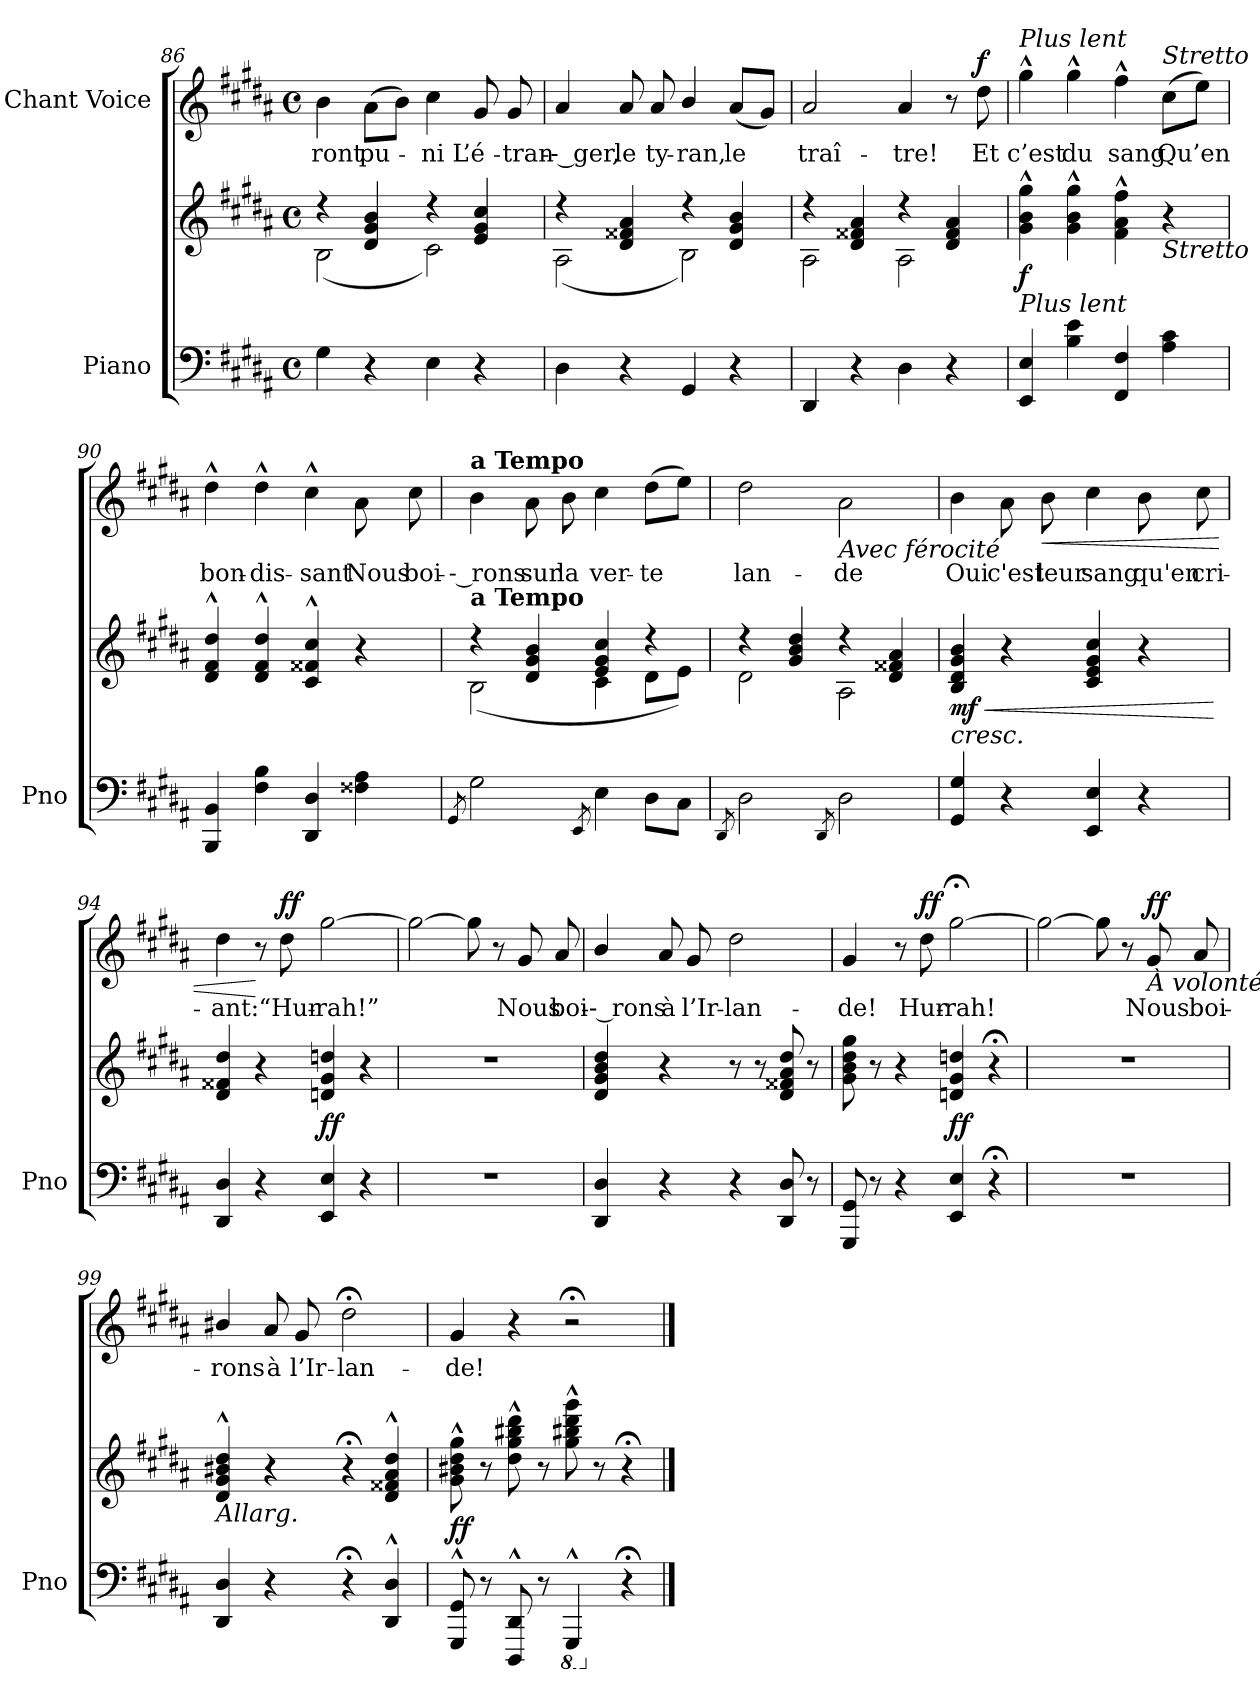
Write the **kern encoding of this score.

**kern	**kern	**dynam	**kern	**text	**dynam
*part2	*part2	*part2	*part1	*part1	*part1
*staff3	*staff2	*staff2/3	*staff1	*staff1	*staff1
*I"Piano	*	*	*I"Chant Voice	*	*
*I'Pno	*	*	*	*	*
*clefF4	*clefG2	*	*clefG2	*	*
*k[f#c#g#d#a#]	*k[f#c#g#d#a#]	*	*k[f#c#g#d#a#]	*	*
*M4/4	*M4/4	*	*M4/4	*	*
*met(c)	*met(c)	*	*met(c)	*	*
=86	=86	=86	=86	=86	=86
*	*^	*	*	*	*
!	!	!	!	!	!LO:LY:b	!
4G#\	4r	(2B\	.	4b\	-ront	.
!	!	!	!	!	!LO:LY:b	!
4r	4d#/ 4g#/ 4b/	.	.	(8a#\L	pu-	.
.	.	.	.	8b\J)	.	.
!	!	!	!	!	!LO:LY:b	!
4E\	4r	2c#\)	.	4cc#\	-ni	.
!	!	!	!	!	!LO:LY:b	!
4r	4e/ 4g#/ 4cc#/	.	.	8g#/	L’é-	.
!	!	!	!	!	!LO:LY:b	!
.	.	.	.	8g#/	-tran-	.
!!LO:LB:g=z
=87	=87	=87	=87	=87	=87	=87
!	!	!	!	!	!LO:LY:b	!
4D#\	4r	(2A#\	.	4a#/	-- ger,	.
!	!	!	!	!	!LO:LY:b	!
4r	4d#/ 4f##X/ 4a#/	.	.	8a#/	le	.
!	!	!	!	!	!LO:LY:b	!
.	.	.	.	8a#/	ty-	.
!	!	!	!	!	!LO:LY:b	!
4GG#/	4r	2B\)	.	4b/	-ran,	.
!	!	!	!	!	!LO:LY:b	!
4r	4d#/ 4g#/ 4b/	.	.	(8a#/L	le	.
.	.	.	.	8g#/J)	.	.
=88	=88	=88	=88	=88	=88	=88
!	!	!	!	!	!LO:LY:b	!
4DD#/	4r	2A#\	.	2a#/	traî-	.
4r	4d#/ 4f##X/ 4a#/	.	.	.	.	.
!	!	!	!	!	!LO:LY:b	!
4D#\	4r	2A#\	.	4a#/	-tre!	.
4r	4d#/ 4f##/ 4a#/	.	.	8r	.	.
!	!	!	!	!	!LO:LY:b	!LO:DY:a
.	.	.	.	8dd#\	Et	f
*	*v	*v	*	*	*	*
=89	=89	=89	=89	=89	=89
!	!	!	!LO:TX:a:i:t=Plus lent	!	!
!	!LO:TX:b:i:t=Plus lent	!	!	!	!
!	!	!LO:DY:b	!	!LO:LY:b	!
4EE/ 4E/	4g#\^^ 4b\^^ 4gg#\^^	f	4gg#^^\	c’est	.
!	!	!	!	!LO:LY:b	!
4B\ 4e\	4g#\^^ 4b\^^ 4gg#\^^	.	4gg#^^\	du	.
!	!	!	!	!LO:LY:b	!
4FF#/ 4F#/	4f#\^^ 4a#\^^ 4ff#\^^	.	4ff#^^\	sang	.
!	!	!	!LO:TX:a:i:t=Stretto	!	!
!	!LO:TX:b:i:t=Stretto	!	!	!	!
!	!	!	!	!LO:LY:b	!
4A#\ 4c#\	4r	.	(8cc#\L	Qu’en	.
.	.	.	8ee\J)	.	.
=90	=90	=90	=90	=90	=90
!	!	!	!	!LO:LY:b	!
4BBB/ 4BB/	4d#/^^ 4f#/^^ 4dd#/^^	.	4dd#^^\	bon-	.
!	!	!	!	!LO:LY:b	!
4F#\ 4B\	4d#/^^ 4f#/^^ 4dd#/^^	.	4dd#^^\	-dis-	.
!	!	!	!	!LO:LY:b	!
4DD#/ 4D#/	4c#/^^ 4f##X/^^ 4cc#/^^	.	4cc#^^\	-sant	.
!	!	!	!	!LO:LY:b	!
4F##X\ 4A#\	4r	.	8a#\	Nous	.
!	!	!	!	!LO:LY:b	!
.	.	.	8cc#\	boi-	.
!!LO:LB:g=z
=91	=91	=91	=91	=91	=91
8qGG#/	.	.	.	.	.
*	*^	*	*	*	*
!	!	!	!	!LO:TX:a:B:t=a Tempo	!	!
!	!LO:TX:a:B:t=a Tempo	!	!	!	!	!
!	!	!	!	!	!LO:LY:b	!
2G#\	4r	(2B\	.	4b\	-- rons	.
!	!	!	!	!	!LO:LY:b	!
.	4d#/ 4g#/ 4b/	.	.	8a#\	sur	.
!	!	!	!	!	!LO:LY:b	!
.	.	.	.	8b\	la	.
8qEE/	.	.	.	.	.	.
!	!	!	!	!	!LO:LY:b	!
4E\	4e/ 4g#/ 4cc#/	4c#\	.	4cc#\	ver-	.
!	!	!	!	!	!LO:LY:b	!
8D#\L	4r	8d#\L	.	(8dd#\L	-te	.
8C#\J	.	8e\J)	.	8ee\J)	.	.
=92	=92	=92	=92	=92	=92	=92
8qDD#/	.	.	.	.	.	.
!	!	!	!	!	!LO:LY:b	!
2D#\	4r	2d#\	.	2dd#\	lan-	.
.	4g#/ 4b/ 4dd#/	.	.	.	.	.
8qDD#/	.	.	.	.	.	.
!	!	!	!	!LO:TX:b:i:t=Avec férocité	!	!
!	!	!	!	!	!LO:LY:b	!
2D#\	4r	2A#\	.	2a#\	-de	.
.	4d#/ 4f##X/ 4a#/	.	.	.	.	.
*	*v	*v	*	*	*	*
=93	=93	=93	=93	=93	=93
!	!LO:TX:b:i:t=cresc.	!	!	!	!
!	!	!LO:HP:b	!	!LO:LY:b	!
!	!	!LO:DY:n=1:b	!	!	!
4GG#/ 4G#/	4B/ 4d#/ 4g#/ 4b/	< mf	4b\	Oui	.
!	!	!	!	!LO:LY:b	!
4r	4r	.	8a#\	c'est	.
!	!	!	!	!LO:LY:b	!LO:HP:b
.	.	.	8b\	leur	<
!	!	!	!	!LO:LY:b	!
4EE/ 4E/	4c#/ 4e/ 4g#/ 4cc#/	.	4cc#\	sang	.
!	!	!	!	!LO:LY:b	!
4r	4r	.	8b\	qu'en	.
!	!	!	!	!LO:LY:b	!
.	.	.	8cc#\	cri-	.
.	.	[	.	.	.
=94	=94	=94	=94	=94	=94
!	!	!	!	!LO:LY:b	!
4DD#/ 4D#/	4d#/ 4f##X/ 4dd#/	.	4dd#\	-ant:	.
4r	4r	.	8r	.	[
!	!	!	!	!LO:LY:b	!LO:DY:a
.	.	.	8dd#\	“Hur-	ff
!	!	!LO:DY:b	!	!LO:LY:b	!
4EE/ 4E/	4dn/ 4g#/ 4ddn/	ff	[2gg#\	-rah!”	.
4r	4r	.	.	.	.
=95	=95	=95	=95	=95	=95
1r	1r	.	2gg#\_	.	.
.	.	.	8gg#\]	.	.
.	.	.	8r	.	.
!	!	!	!	!LO:LY:b	!
.	.	.	8g#/	Nous	.
!	!	!	!	!LO:LY:b	!
.	.	.	8a#/	boi-	.
!!LO:LB:g=z
=96	=96	=96	=96	=96	=96
!	!	!	!	!LO:LY:b	!
4DD#/ 4D#/	4d#/ 4g#/ 4b/ 4dd#/	.	4b/	-- rons	.
!	!	!	!	!LO:LY:b	!
4r	4r	.	8a#/	à	.
!	!	!	!	!LO:LY:b	!
.	.	.	8g#/	l’Ir-	.
!	!	!	!	!LO:LY:b	!
4r	8r	.	2dd#\	-lan-	.
.	8r	.	.	.	.
8DD#/ 8D#/	8d#/ 8f##X/ 8a#/ 8dd#/	.	.	.	.
8r	8r	.	.	.	.
=97	=97	=97	=97	=97	=97
!	!	!	!	!LO:LY:b	!
8GGG#/ 8GG#/	8g#\ 8b\ 8dd#\ 8gg#\	.	4g#/	-de!	.
8r	8r	.	.	.	.
4r	4r	.	8r	.	.
!	!	!	!	!LO:LY:b	!LO:DY:a
.	.	.	8dd#\	Hur-	ff
!	!	!LO:DY:b	!	!LO:LY:b	!
4EE/ 4E/	4dn/ 4g#/ 4ddn/	ff	[2gg#;<\	-rah!	.
4r;<	4r;<	.	.	.	.
=98	=98	=98	=98	=98	=98
1r	1r	.	2gg#\_	.	.
.	.	.	8gg#\]	.	.
.	.	.	8r	.	.
!	!	!	!LO:TX:b:i:t=À volonté	!	!
!	!	!	!	!LO:LY:b	!LO:DY:a
.	.	.	8g#/	Nous	ff
!	!	!	!	!LO:LY:b	!
.	.	.	8a#/	boi-	.
=99	=99	=99	=99	=99	=99
!	!LO:TX:b:i:t=Allarg.	!	!	!	!
!	!	!	!	!LO:LY:b	!
4DD#/ 4D#/	4d#/^^ 4g#/^^ 4b#X/^^ 4dd#/^^	.	4b#X/	-rons	.
!	!	!	!	!LO:LY:b	!
4r	4r	.	8a#/	à	.
!	!	!	!	!LO:LY:b	!
.	.	.	8g#/	l’Ir-	.
!	!	!	!	!LO:LY:b	!
4r;<	4r;<	.	2dd#;<\	-lan-	.
4DD#/^^ 4D#/^^	4d#/^^ 4f##X/^^ 4a#/^^ 4dd#/^^	.	.	.	.
=100	=100	=100	=100	=100	=100
!	!	!LO:DY:b	!	!LO:LY:b	!
8GGG#/^^ 8GG#/^^	8g#\^^ 8b#X\^^ 8dd#\^^ 8gg#\^^	ff	4g#/	-de!	.
8r	8r	.	.	.	.
8DDD#/^^ 8DD#/^^	8dd#\^^ 8gg#\^^ 8bb#X\^^ 8ddd#\^^	.	4r	.	.
8r	8r	.	.	.	.
*8ba	*	*	*	*	*
4GGGG#^^/	8gg#\^^ 8bb#X\^^ 8ddd#\^^ 8ggg#\^^	.	2r;<	.	.
.	8r	.	.	.	.
*X8ba	*	*	*	*	*
4r;<	4r;<	.	.	.	.
==	==	==	==	==	==
*-	*-	*-	*-	*-	*-
